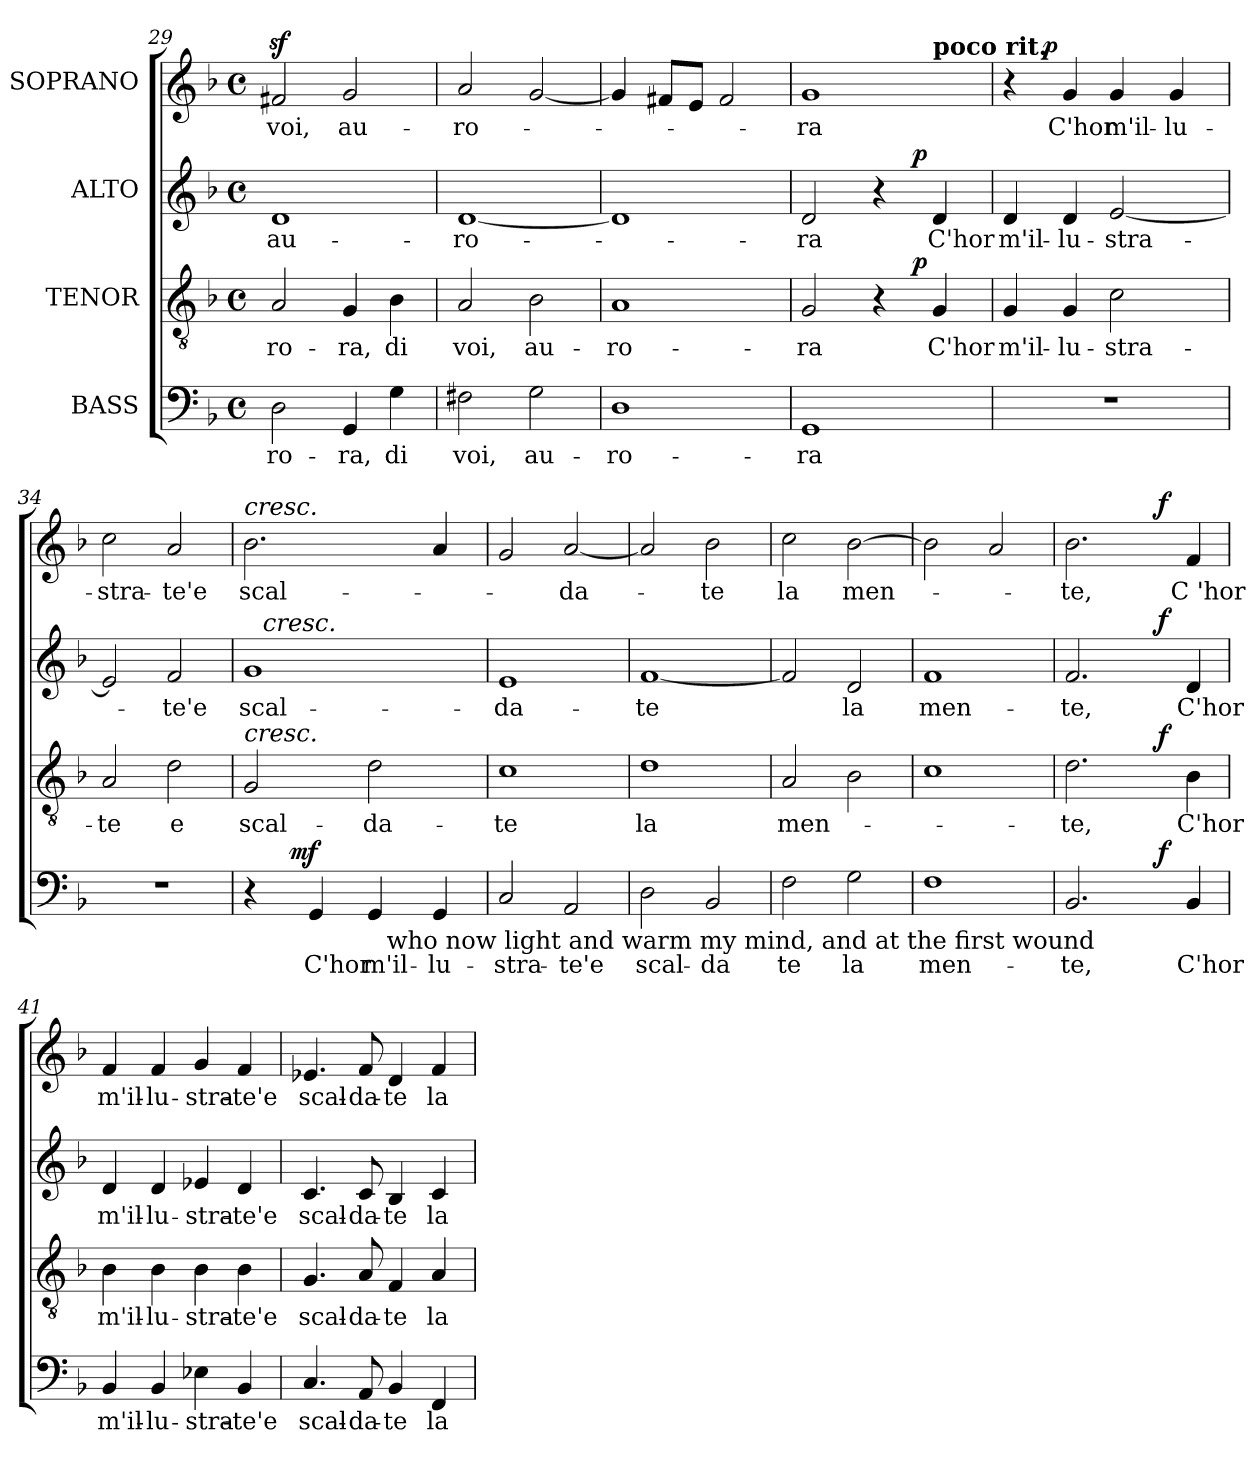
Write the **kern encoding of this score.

**kern	**text	**dynam	**kern	**text	**dynam	**kern	**text	**dynam	**kern	**text	**dynam
*part4	*part4	*part4	*part3	*part3	*part3	*part2	*part2	*part2	*part1	*part1	*part1
*staff4	*staff4	*staff4	*staff3	*staff3	*staff3	*staff2	*staff2	*staff2	*staff1	*staff1	*staff1
*I"BASS	*	*	*I"TENOR	*	*	*I"ALTO	*	*	*I"SOPRANO	*	*
*clefF4	*	*	*clefGv2	*	*	*clefG2	*	*	*clefG2	*	*
*k[b-]	*	*	*k[b-]	*	*	*k[b-]	*	*	*k[b-]	*	*
*F:	*	*	*F:	*	*	*F:	*	*	*F:	*	*
*M4/4	*	*	*M4/4	*	*	*M4/4	*	*	*M4/4	*	*
*met(c)	*	*	*met(c)	*	*	*met(c)	*	*	*met(c)	*	*
=29	=29	=29	=29	=29	=29	=29	=29	=29	=29	=29	=29
!	!LO:LY:b	!	!	!LO:LY:b	!	!	!LO:LY:b	!	!	!LO:LY:b	!
2D\	-ro-	.	2A/	-ro-	.	1d	au-	.	2f#Xz>/	voi,	.
!	!LO:LY:b	!	!	!LO:LY:b	!	!	!	!	!	!LO:LY:b	!
4GG/	-ra,	.	4G/	-ra,	.	.	.	.	2g/	au-	.
!	!LO:LY:b	!	!	!LO:LY:b	!	!	!	!	!	!	!
4G\	di	.	4B-\	di	.	.	.	.	.	.	.
=30	=30	=30	=30	=30	=30	=30	=30	=30	=30	=30	=30
!	!LO:LY:b	!	!	!LO:LY:b	!	!	!LO:LY:b	!	!	!LO:LY:b	!
2F#X\	voi,	.	2A/	voi,	.	[<1d	-ro-	.	2a/	-ro-	.
!	!LO:LY:b	!	!	!LO:LY:b	!	!	!	!	!	!	!
2G\	au-	.	2B-\	au-	.	.	.	.	[<2g/	.	.
=31	=31	=31	=31	=31	=31	=31	=31	=31	=31	=31	=31
!	!LO:LY:b	!	!	!LO:LY:b	!	!	!	!	!	!	!
1D	-ro-	.	1A	-ro-	.	1d]	.	.	4g/]	.	.
.	.	.	.	.	.	.	.	.	8f#X/L	.	.
.	.	.	.	.	.	.	.	.	8e/J	.	.
.	.	.	.	.	.	.	.	.	2f#/	.	.
=32	=32	=32	=32	=32	=32	=32	=32	=32	=32	=32	=32
!	!LO:LY:b	!	!	!LO:LY:b	!	!	!LO:LY:b	!	!	!LO:LY:b	!
*	*	*	*^	*	*	*^	*	*	*^	*	*
1GG	-ra	.	2G/	2ryy	-ra	.	2d/	2ryy	-ra	.	1g	2.ryy	-ra	.
.	.	.	4r	8.ryy	.	.	4r	8.ryy	.	.	.	.	.	.
!	!	!	!	!	!	!LO:DY:a	!	!	!	!LO:DY:a	!	!	!	!
.	.	.	.	4ryy	.	p	.	4ryy	.	p	.	.	.	.
!	!	!	!	!	!	!	!	!	!	!	!	!LO:TX:a:B:t=poco rit.	!	!
!	!	!	!	!	!LO:LY:b	!	!	!	!LO:LY:b	!	!	!	!	!
.	.	.	4G/	.	C'hor	.	4d/	.	C'hor	.	.	4ryy	.	.
.	.	.	.	16ryy	.	.	.	16ryy	.	.	.	.	.	.
=33	=33	=33	=33	=33	=33	=33	=33	=33	=33	=33	=33	=33	=33	=33
!	!	!	!	!	!LO:LY:b	!	!	!	!LO:LY:b	!	!	!	!	!
*	*	*	*v	*v	*	*	*	*	*	*	*	*	*	*
*	*	*	*	*	*	*v	*v	*	*	*	*	*	*
1r	.	.	4G/	m'il-	.	4d/	m'il-	.	4r	8.ryy	.	.
!	!	!	!	!	!	!	!	!	!	!	!	!LO:DY:a
.	.	.	.	.	.	.	.	.	.	2ryy	.	p
!	!	!	!	!LO:LY:b	!	!	!LO:LY:b	!	!	!	!LO:LY:b	!
.	.	.	4G/	-lu-	.	4d/	-lu-	.	4g/	.	C'hor	.
!	!	!	!	!LO:LY:b	!	!	!LO:LY:b	!	!	!	!LO:LY:b	!
.	.	.	2c\	-stra-	.	[>2e/	-stra-	.	4g/	.	m'il-	.
.	.	.	.	.	.	.	.	.	.	4ryy	.	.
!	!	!	!	!	!	!	!	!	!	!	!LO:LY:b	!
.	.	.	.	.	.	.	.	.	4g/	.	-lu-	.
.	.	.	.	.	.	.	.	.	.	16ryy	.	.
!!LO:PB:g=z
=34	=34	=34	=34	=34	=34	=34	=34	=34	=34	=34	=34	=34
!	!	!	!	!LO:LY:b	!	!	!	!	!	!	!LO:LY:b	!
*	*	*	*	*	*	*	*	*	*v	*v	*	*
1r	.	.	2A/	-te	.	2e/]	.	.	2cc\	-stra-	.
!	!	!	!	!LO:LY:b	!	!	!LO:LY:b	!	!	!LO:LY:b	!
.	.	.	2d\	e	.	2f/	-te'e	.	2a/	-te'e	.
=35	=35	=35	=35	=35	=35	=35	=35	=35	=35	=35	=35
!	!	!	!	!	!	!	!	!	!LO:TX:a:i:t=cresc.	!	!
!	!	!	!LO:TX:a:i:t=cresc.	!	!	!	!	!	!	!	!
!	!	!	!	!LO:LY:b	!	!	!LO:LY:b	!	!	!LO:LY:b	!
*^	*	*	*	*	*	*^	*	*	*	*	*
*	*^	*	*	*	*	*	*	*	*	*	*	*	*
4r	8.ryy	2ryy	.	.	2G/	scal-	.	1g	16ryy	scal-	.	2.b-\	scal-	.
!	!	!	!	!	!	!	!	!	!LO:TX:a:i:t=cresc.	!	!	!	!	!
.	.	.	.	.	.	.	.	.	2...ryy	.	.	.	.	.
!	!	!	!	!LO:DY:a	!	!	!	!	!	!	!	!	!	!
.	2ryy	.	.	mf	.	.	.	.	.	.	.	.	.	.
!	!	!	!LO:LY:b	!	!	!	!	!	!	!	!	!	!	!
4GG/	.	.	C'hor	.	.	.	.	.	.	.	.	.	.	.
!	!	!	!LO:LY:b	!	!	!LO:LY:b	!	!	!	!	!	!	!	!
4GG/	.	16ryy	m'il-	.	2d\	-da-	.	.	.	.	.	.	.	.
!	!	!LO:TX:b:t=who now light and warm my mind, and at the first wound	!	!	!	!	!	!	!	!	!	!	!	!
.	.	4..ryy	.	.	.	.	.	.	.	.	.	.	.	.
.	4ryy	.	.	.	.	.	.	.	.	.	.	.	.	.
!	!	!	!LO:LY:b	!	!	!	!	!	!	!	!	!	!	!
4GG/	.	.	-lu-	.	.	.	.	.	.	.	.	4a/	.	.
.	16ryy	.	.	.	.	.	.	.	.	.	.	.	.	.
=36	=36	=36	=36	=36	=36	=36	=36	=36	=36	=36	=36	=36	=36	=36
!	!	!	!LO:LY:b	!	!	!LO:LY:b	!	!	!	!LO:LY:b	!	!	!	!
*v	*v	*v	*	*	*	*	*	*v	*v	*	*	*	*	*
2C/	-stra-	.	1c	-te	.	1e	-da-	.	2g/	.	.
!	!LO:LY:b	!	!	!	!	!	!	!	!	!LO:LY:b	!
2AA/	-te'e	.	.	.	.	.	.	.	[<2a/	-da-	.
=37	=37	=37	=37	=37	=37	=37	=37	=37	=37	=37	=37
!	!LO:LY:b	!	!	!LO:LY:b	!	!	!LO:LY:b	!	!	!	!
2D\	scal-	.	1d	la	.	[<1f	-te	.	2a/]	.	.
!	!LO:LY:b	!	!	!	!	!	!	!	!	!LO:LY:b	!
2BB-/	-da	.	.	.	.	.	.	.	2b-\	-te	.
=38	=38	=38	=38	=38	=38	=38	=38	=38	=38	=38	=38
!	!LO:LY:b	!	!	!LO:LY:b	!	!	!	!	!	!LO:LY:b	!
2F\	te	.	2A/	men-	.	2f/]	.	.	2cc\	la	.
!	!LO:LY:b	!	!	!	!	!	!LO:LY:b	!	!	!LO:LY:b	!
2G\	la	.	2B-\	.	.	2d/	la	.	[>2b-\	men-	.
=39	=39	=39	=39	=39	=39	=39	=39	=39	=39	=39	=39
!	!LO:LY:b	!	!	!	!	!	!LO:LY:b	!	!	!	!
1F	men-	.	1c	.	.	1f	men-	.	2b-\]	.	.
.	.	.	.	.	.	.	.	.	2a/	.	.
=40	=40	=40	=40	=40	=40	=40	=40	=40	=40	=40	=40
!	!LO:LY:b	!	!	!LO:LY:b	!	!	!LO:LY:b	!	!	!LO:LY:b	!
*^	*	*	*^	*	*	*^	*	*	*^	*	*
2.BB-/	2ryy	-te,	.	2.d\	2ryy	-te,	.	2.f/	2ryy	-te,	.	2.b-\	2ryy	-te,	.
.	8ryy	.	.	.	8ryy	.	.	.	8ryy	.	.	.	8ryy	.	.
!	!	!	!LO:DY:a	!	!	!	!LO:DY:a	!	!	!	!LO:DY:a	!	!	!	!LO:DY:a
.	4.ryy	.	f	.	4.ryy	.	f	.	4.ryy	.	f	.	4.ryy	.	f
!	!	!LO:LY:b	!	!	!	!LO:LY:b	!	!	!	!LO:LY:b	!	!	!	!LO:LY:b:rj	!
4BB-/	.	C'hor	.	4B-\	.	C'hor	.	4d/	.	C'hor	.	4f/	.	C 'hor	.
!!LO:LB:g=z
=41	=41	=41	=41	=41	=41	=41	=41	=41	=41	=41	=41	=41	=41	=41	=41
!	!	!LO:LY:b	!	!	!	!LO:LY:b	!	!	!	!LO:LY:b	!	!	!	!LO:LY:b	!
*v	*v	*	*	*	*	*	*	*v	*v	*	*	*v	*v	*	*
*	*	*	*v	*v	*	*	*	*	*	*	*	*
4BB-/	m'il-	.	4B-\	m'il-	.	4d/	m'il-	.	4f/	m'il-	.
!	!LO:LY:b	!	!	!LO:LY:b	!	!	!LO:LY:b	!	!	!LO:LY:b	!
4BB-/	-lu-	.	4B-\	-lu-	.	4d/	-lu-	.	4f/	-lu-	.
!	!LO:LY:b	!	!	!LO:LY:b	!	!	!LO:LY:b	!	!	!LO:LY:b	!
4E-X\	-stra-	.	4B-\	-stra-	.	4e-X/	-stra-	.	4g/	-stra-	.
!	!LO:LY:b	!	!	!LO:LY:b	!	!	!LO:LY:b	!	!	!LO:LY:b	!
4BB-/	-te'e	.	4B-\	-te'e	.	4d/	-te'e	.	4f/	-te'e	.
=42	=42	=42	=42	=42	=42	=42	=42	=42	=42	=42	=42
!	!LO:LY:b	!	!	!LO:LY:b	!	!	!LO:LY:b	!	!	!LO:LY:b	!
4.C/	scal-	.	4.G/	scal-	.	4.c/	scal-	.	4.e-X/	scal-	.
!	!LO:LY:b	!	!	!LO:LY:b	!	!	!LO:LY:b	!	!	!LO:LY:b	!
8AA/	-da-	.	8A/	-da-	.	8c/	-da-	.	8f/	-da-	.
!	!LO:LY:b	!	!	!LO:LY:b	!	!	!LO:LY:b	!	!	!LO:LY:b	!
4BB-/	-te	.	4F/	-te	.	4B-/	-te	.	4d/	-te	.
!	!LO:LY:b	!	!	!LO:LY:b	!	!	!LO:LY:b	!	!	!LO:LY:b	!
4FF/	la	.	4A/	la	.	4c/	la	.	4f/	la	.
=	=	=	=	=	=	=	=	=	=	=	=
*-	*-	*-	*-	*-	*-	*-	*-	*-	*-	*-	*-
